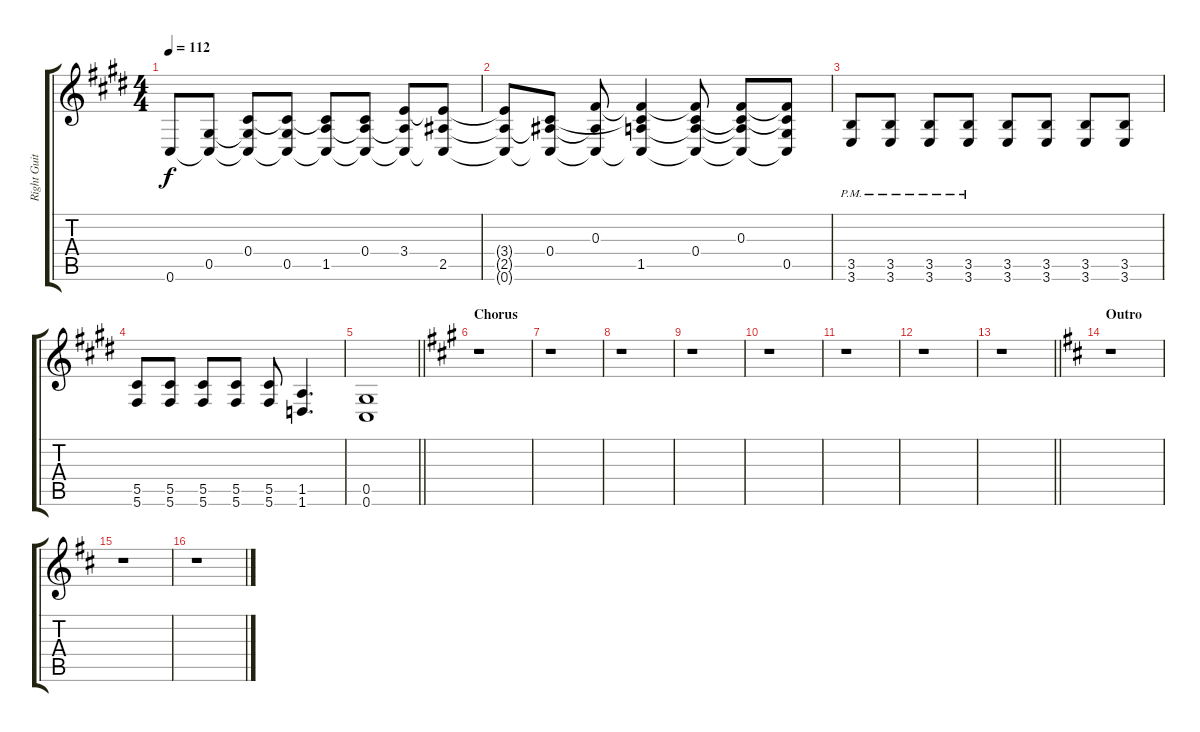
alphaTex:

\track ("Right Guitar II" "Right Guit") {instrument electricguitarmuted}
\staff {score tabs}
\tuning (Eb4 Bb3 Gb3 Db3 Ab2 Db2) {hide}
\ts (4 4)
\tempo 112
\clef g2
\ks e
0.6.8{dy f} (0.5 0.6{t}).8 (0.4 0.5{t} 0.6{t}).8 (0.4{t} 0.5 0.6{t}).8 (0.4{t} 1.5 0.6{t}).8 (0.4 1.5{t} 0.6{t}).8 (3.4 1.5{t} 0.6{t}).8 (3.4{t} 2.5 0.6{t}).8 |
(3.4{t} 2.5{t} 0.6{t}).8 (0.4 2.5{t} 0.6{t}).8 (0.3 2.5{t} 0.6{t}).8 (0.3{t} 0.4{t} 1.5 0.6{t}).4 (0.3{t} 0.4 1.5{t} 0.6{t}).8 (0.3 0.4{t} 1.5{t} 0.6{t}).8 (0.3{t} 0.4{t} 0.5 0.6{t}).8 |
(3.5{pm} 3.6{pm}).8{volume 16 balance 16 instrument distortionguitar} (3.5{pm} 3.6{pm}).8 (3.5{pm} 3.6{pm}).8 (3.5{pm} 3.6{pm}).8 (3.5 3.6).8 (3.5 3.6).8 (3.5 3.6).8 (3.5 3.6).8 |
(5.5 5.6).8 (5.5 5.6).8 (5.5 5.6).8 (5.5 5.6).8 (5.5 5.6).8 (1.5 1.6).4{d} |
\barLineRight lightlight
(0.5 0.6).1 |
\section ("" "Chorus")
\ks a
r.1 |
r.1 |
r.1 |
r.1 |
r.1 |
r.1 |
r.1 |
\barLineRight lightlight
r.1 |
\section ("" "Outro")
\ks d
r.1 |
r.1 |
r.1
